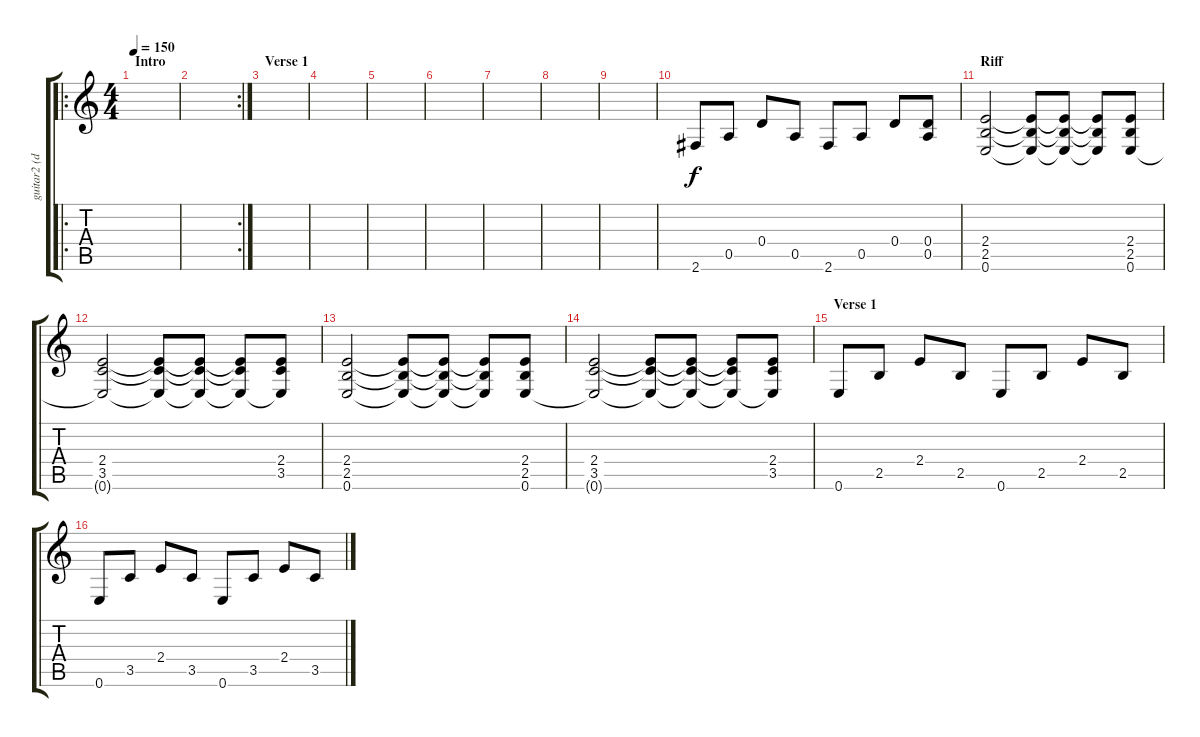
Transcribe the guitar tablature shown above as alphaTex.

\track ("guitar2 (dist.)" "guitar2 (d") {instrument distortionguitar}
\staff {score tabs}
\tuning (E4 B3 G3 D3 A2 E2) {hide}
\ro
\ts (4 4)
\section ("" "Intro")
\tempo 150
\clef g2
\ks c
|
\rc 2
|
\section ("" "Verse 1")
|
|
|
|
|
|
|
2.6.8 0.5.8 0.4.8 0.5.8 2.6.8 0.5.8 0.4.8 (0.4 0.5).8 |
\section ("" "Riff")
(2.4 2.5 0.6).2 (2.4{t} 2.5{t} 0.6{t}).8 (2.4{t} 2.5{t} 0.6{t}).8 (2.4{t} 2.5{t} 0.6{t}).8 (2.4 2.5 0.6).8 |
(2.4 3.5 0.6{t}).2 (2.4{t} 3.5{t} 0.6{t}).8 (2.4{t} 3.5{t} 0.6{t}).8 (2.4{t} 3.5{t} 0.6{t}).8 (2.4 3.5 0.6{t}).8 |
(2.4 2.5 0.6).2 (2.4{t} 2.5{t} 0.6{t}).8 (2.4{t} 2.5{t} 0.6{t}).8 (2.4{t} 2.5{t} 0.6{t}).8 (2.4 2.5 0.6).8 |
(2.4 3.5 0.6{t}).2 (2.4{t} 3.5{t} 0.6{t}).8 (2.4{t} 3.5{t} 0.6{t}).8 (2.4{t} 3.5{t} 0.6{t}).8 (2.4 3.5 0.6{t}).8 |
\section ("" "Verse 1")
0.6.8{volume 8} 2.5.8 2.4.8 2.5.8 0.6.8 2.5.8 2.4.8 2.5.8 |
0.6.8 3.5.8 2.4.8 3.5.8 0.6.8 3.5.8 2.4.8 3.5.8
